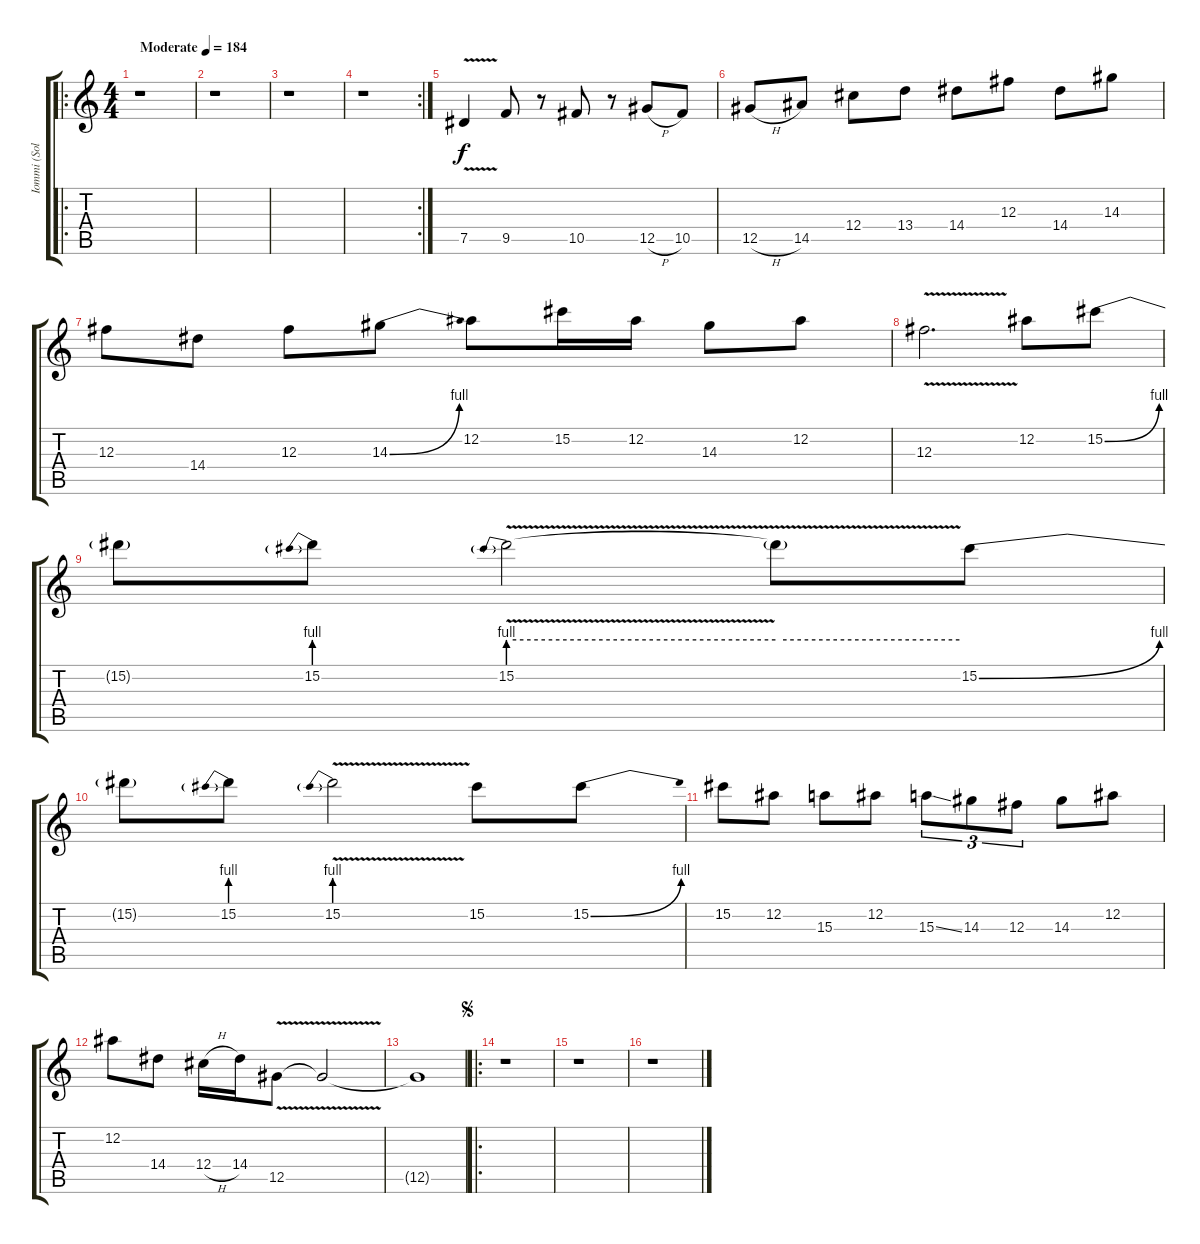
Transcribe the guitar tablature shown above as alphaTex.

\track ("Iommi (Solo)" "Iommi (Sol") {instrument distortionguitar}
\staff {score tabs}
\tuning (Eb4 Bb3 Gb3 Db3 Ab2 Eb2) {hide}
\ro
\ts (4 4)
\tempo (184 "Moderate")
\clef g2
\ks c
r.1{dy f instrument distortionguitar} |
r.1 |
r.1 |
\rc 2
r.1 |
7.5{v}.4 9.5.8 r.8 10.5.8 r.8 12.5{h}.8 10.5.8 |
12.5{h}.8 14.5.8 12.4.8 13.4.8 14.4.8 12.3.8 14.4.8 14.3.8 |
12.3.8 14.4.8 12.3.8 14.3{be (bend 0 0 60 4)}.8 12.2.8 15.2.16 12.2.16 14.3.8 12.2.8 |
12.3{v}.2{d} 12.2.8 15.2{be (bend 0 0 60 4)}.8 |
15.2{t}.8 15.2{be (prebend 0 4 60 4)}.8 15.2{be (prebend 0 4 60 4) v}.2 15.2{be (hold 0 4 60 4) v t}.8 15.2{be (bend 0 0 60 4)}.8 |
15.2{t}.8 15.2{be (prebend 0 4 60 4)}.8 15.2{be (prebend 0 4 60 4) v}.2 15.2.8 15.2{be (bend 0 0 60 4)}.8 |
15.2.8 12.2.8 15.3.8 12.2.8 15.3{ss}.8{tu (3 2)} 14.3.8{tu (3 2)} 12.3.8{tu (3 2)} 14.3.8 12.2.8 |
12.2.8 14.4.8 12.4{h}.16 14.4.16 12.5{v}.8 12.5{t}.2 |
12.5{t}.1 |
\ro
\jump segno
r.1 |
r.1 |
r.1
